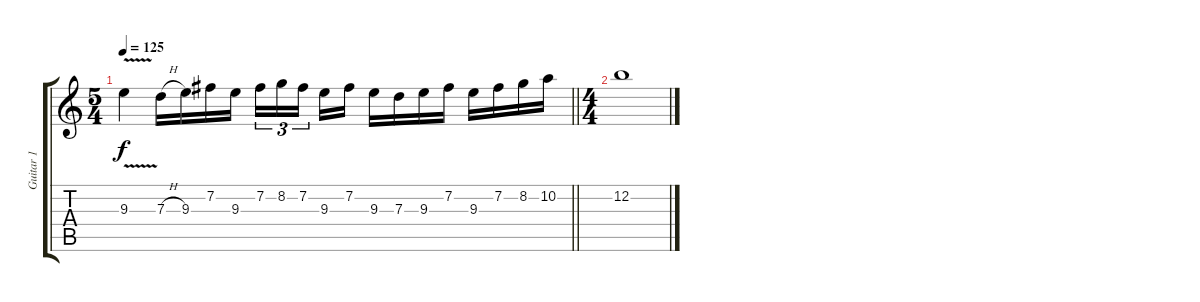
\track ("Guitar 1" "Guitar 1") {instrument distortionguitar}
\staff {score tabs}
\tuning (E4 B3 G3 D3 A2 D2) {hide}
\ts (5 4)
\tempo 125
\clef g2
\barLineRight lightlight
\ks c
9.3{v}.4{dy f} 7.3{h}.16 9.3.16 7.2.16 9.3.16 7.2.16{tu (3 2)} 8.2.16{tu (3 2)} 7.2.16{tu (3 2) beam splitsecondary} 9.3.16 7.2.16 9.3.16 7.3.16 9.3.16 7.2.16 9.3.16 7.2.16 8.2.16 10.2.16 |
\ts (4 4)
12.2.1
